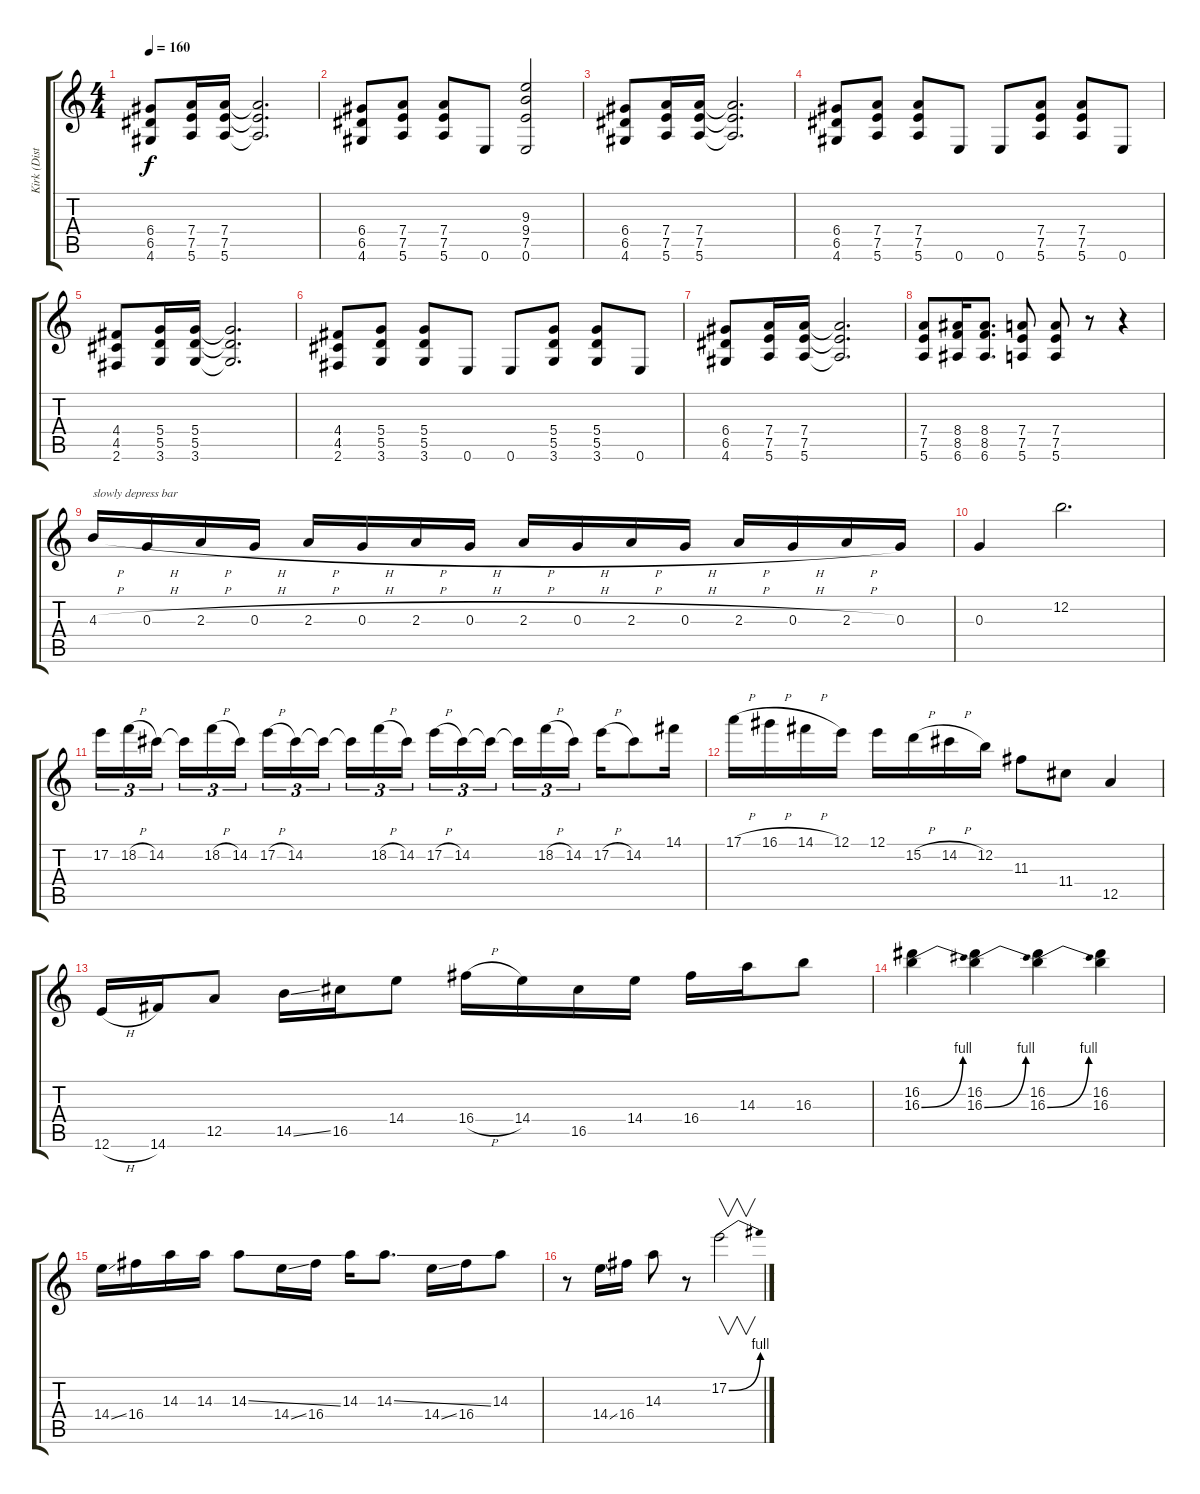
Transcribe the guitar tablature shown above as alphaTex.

\track ("Kirk (Disto Gtr)" "Kirk (Dist") {instrument distortionguitar}
\staff {score tabs}
\tuning (E4 B3 G3 D3 A2 E2) {hide}
\ts (4 4)
\tempo 160
\clef g2
\ks c
(6.4 6.5 4.6).8{dy f} (7.4 7.5 5.6).16 (7.4 7.5 5.6).16 (7.4{t} 7.5{t} 5.6{t}).2{d} |
(6.4 6.5 4.6).8 (7.4 7.5 5.6).8 (7.4 7.5 5.6).8 0.6.8 (9.3 9.4 7.5 0.6).2 |
(6.4 6.5 4.6).8 (7.4 7.5 5.6).16 (7.4 7.5 5.6).16 (7.4{t} 7.5{t} 5.6{t}).2{d} |
(6.4 6.5 4.6).8 (7.4 7.5 5.6).8 (7.4 7.5 5.6).8 0.6.8 0.6.8 (7.4 7.5 5.6).8 (7.4 7.5 5.6).8 0.6.8 |
(4.4 4.5 2.6).8 (5.4 5.5 3.6).16 (5.4 5.5 3.6).16 (5.4{t} 5.5{t} 3.6{t}).2{d} |
(4.4 4.5 2.6).8 (5.4 5.5 3.6).8 (5.4 5.5 3.6).8 0.6.8 0.6.8 (5.4 5.5 3.6).8 (5.4 5.5 3.6).8 0.6.8 |
(6.4 6.5 4.6).8 (7.4 7.5 5.6).16 (7.4 7.5 5.6).16 (7.4{t} 7.5{t} 5.6{t}).2{d} |
(7.4 7.5 5.6).8 (8.4 8.5 6.6).16 (8.4 8.5 6.6).8{d} (7.4 7.5 5.6).8 (7.4 7.5 5.6).8 r.8 r.4 |
4.3{h}.16{txt "slowly depress bar"} 0.3{h}.16 2.3{h}.16 0.3{h}.16 2.3{h}.16 0.3{h}.16 2.3{h}.16 0.3{h}.16 2.3{h}.16 0.3{h}.16 2.3{h}.16 0.3{h}.16 2.3{h}.16 0.3{h}.16 2.3{h}.16 0.3.16 |
0.3.4 12.2.2{d} |
17.2.16{tu (3 2)} 18.2{h}.16{tu (3 2)} 14.2.16{tu (3 2)} 14.2{t}.16{tu (3 2)} 18.2{h}.16{tu (3 2)} 14.2.16{tu (3 2)} 17.2{h}.16{tu (3 2)} 14.2.16{tu (3 2)} 14.2{t}.16{tu (3 2)} 14.2{t}.16{tu (3 2)} 18.2{h}.16{tu (3 2)} 14.2.16{tu (3 2)} 17.2{h}.16{tu (3 2)} 14.2.16{tu (3 2)} 14.2{t}.16{tu (3 2)} 14.2{t}.16{tu (3 2)} 18.2{h}.16{tu (3 2)} 14.2.16{tu (3 2)} 17.2{h}.16 14.2.8 14.1.16 |
17.1{h}.16 16.1{h}.16 14.1{h}.16 12.1.16 12.1.16 15.2{h}.16 14.2{h}.16 12.2.16 11.3.8 11.4.8 12.5.4 |
12.6{h}.16 14.6.16 12.5.8 14.5{ss}.16 16.5.16 14.4.8 16.4{h}.16 14.4.16 16.5.16 14.4.16 16.4.16 14.3.16 16.3.8 |
(16.2 16.3{be (bend 0 0 60 4)}).4 (16.2 16.3{be (bend 0 0 60 4)}).4 (16.2 16.3{be (bend 0 0 60 4)}).4 (16.2 16.3).4 |
14.4{ss}.16 16.4.16 14.3.16 14.3.16 14.3{ss}.8 14.4{ss}.16 16.4.16 14.3.16 14.3{ss}.8{d} 14.4{ss}.16 16.4.16 14.3.8 |
r.8 14.4{ss}.16 16.4.16 14.3.8 r.8 17.2{be (bend 0 0 60 4)}.2{v}
